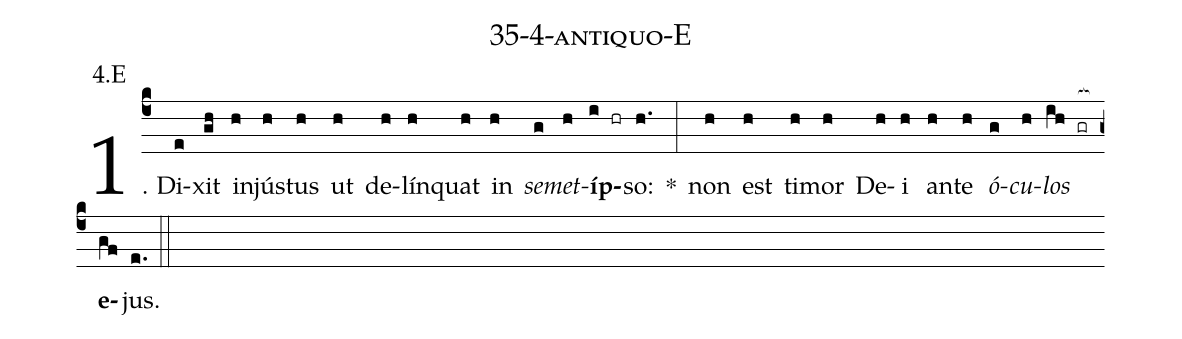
name: 35-4-antiquo-E;
annotation: 4.E;
%%
(c4)1. Di(e)xit(gh) in(h)jús(h)tus(h) ut(h) de(h)lín(h)quat(h) in(h) <i>se</i>(g)<i>met</i>(h)<b>íp</b>(i hr)so:(h.) *(:) non(h) est(h) ti(h)mor(h) De(h)i(h) an(h)te(h) <i>ó</i>(g)<i>cu</i>(h)<i>los</i>(ih gr[ocb:1{]) <b>e</b>(gf[ocb:0}])jus.(e.) (::)
